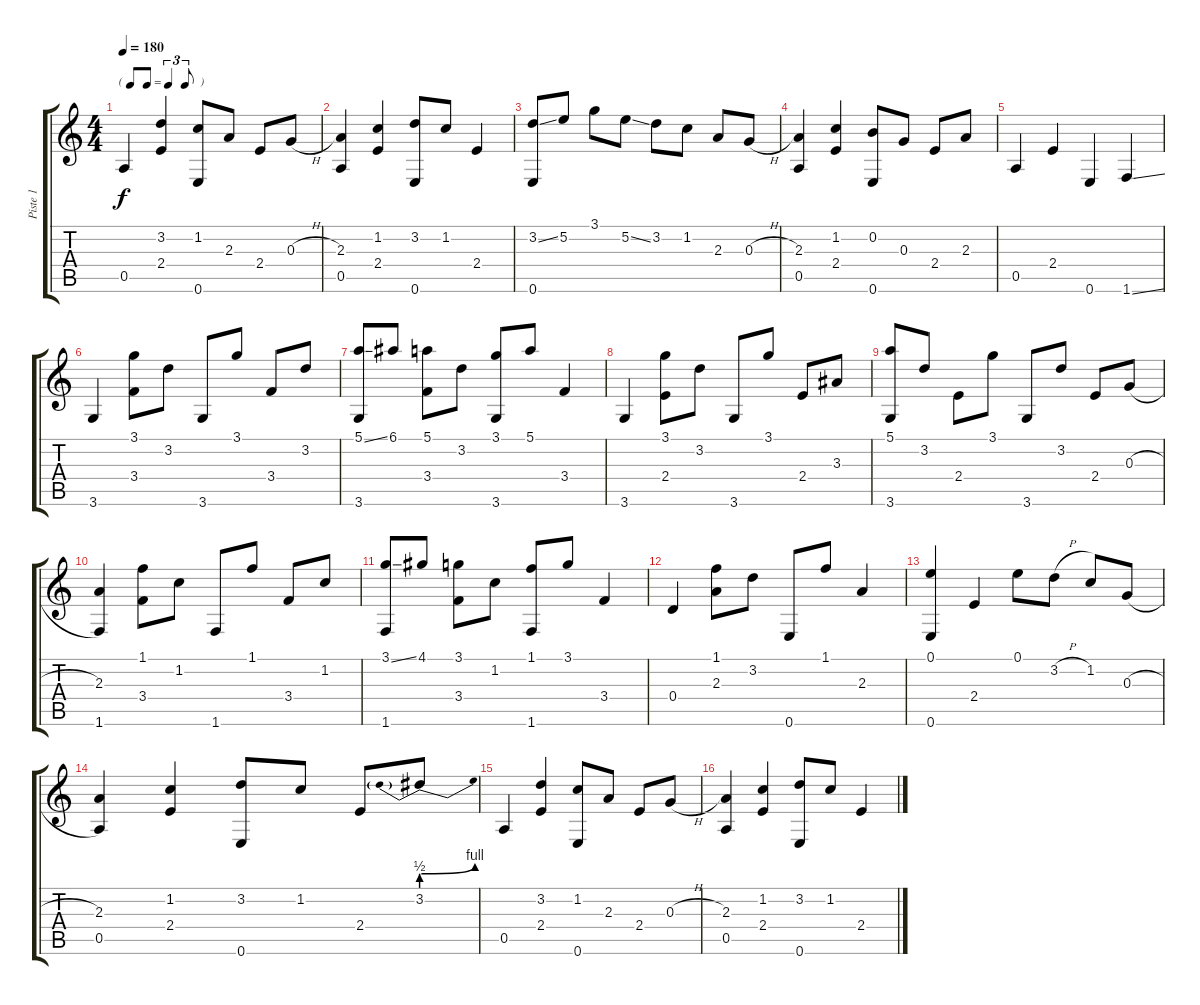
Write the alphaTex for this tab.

\track ("Piste 1" "Piste 1") {instrument acousticguitarnylon}
\staff {score tabs}
\tuning (E4 B3 G3 D3 A2 E2) {hide}
\ts (4 4)
\tf triplet8th
\tempo 180
\clef g2
\ks c
0.5.4{dy f} (3.2 2.4).4 (1.2 0.6).8 2.3.8 2.4.8 0.3{h}.8 |
(2.3 0.5).4 (1.2 2.4).4 (3.2 0.6).8 1.2.8 2.4.4 |
(3.2{ss} 0.6).8 5.2.8 3.1.8 5.2{ss}.8 3.2.8 1.2.8 2.3.8 0.3{h}.8 |
(2.3 0.5).4 (1.2 2.4).4 (0.2 0.6).8 0.3.8 2.4.8 2.3.8 |
0.5.4 2.4.4 0.6.4 1.6{ss}.4 |
3.6.4 (3.1 3.4).8 3.2.8 3.6.8 3.1.8 3.4.8 3.2.8 |
(5.1{ss} 3.6).8 6.1.8 (5.1 3.4).8 3.2.8 (3.1 3.6).8 5.1.8 3.4.4 |
3.6.4 (3.1 2.4).8 3.2.8 3.6.8 3.1.8 2.4.8 3.3.8 |
(5.1 3.6).8 3.2.8 2.4.8 3.1.8 3.6.8 3.2.8 2.4.8 0.3{h}.8 |
(2.3 1.6).4 (1.1 3.4).8 1.2.8 1.6.8 1.1.8 3.4.8 1.2.8 |
(3.1{ss} 1.6).8 4.1.8 (3.1 3.4).8 1.2.8 (1.1 1.6).8 3.1.8 3.4.4 |
0.4.4 (1.1 2.3).8 3.2.8 0.6.8 1.1.8 2.3.4 |
(0.1 0.6).4 2.4.4 0.1.8 3.2{h}.8 1.2.8 0.3{h}.8 |
(2.3 0.5).4 (1.2 2.4).4 (3.2 0.6).8 1.2.8 2.4.8 3.2{be (prebendbend 0 2 60 4)}.8 |
0.5.4 (3.2 2.4).4 (1.2 0.6).8 2.3.8 2.4.8 0.3{h}.8 |
(2.3 0.5).4 (1.2 2.4).4 (3.2 0.6).8 1.2.8 2.4.4
